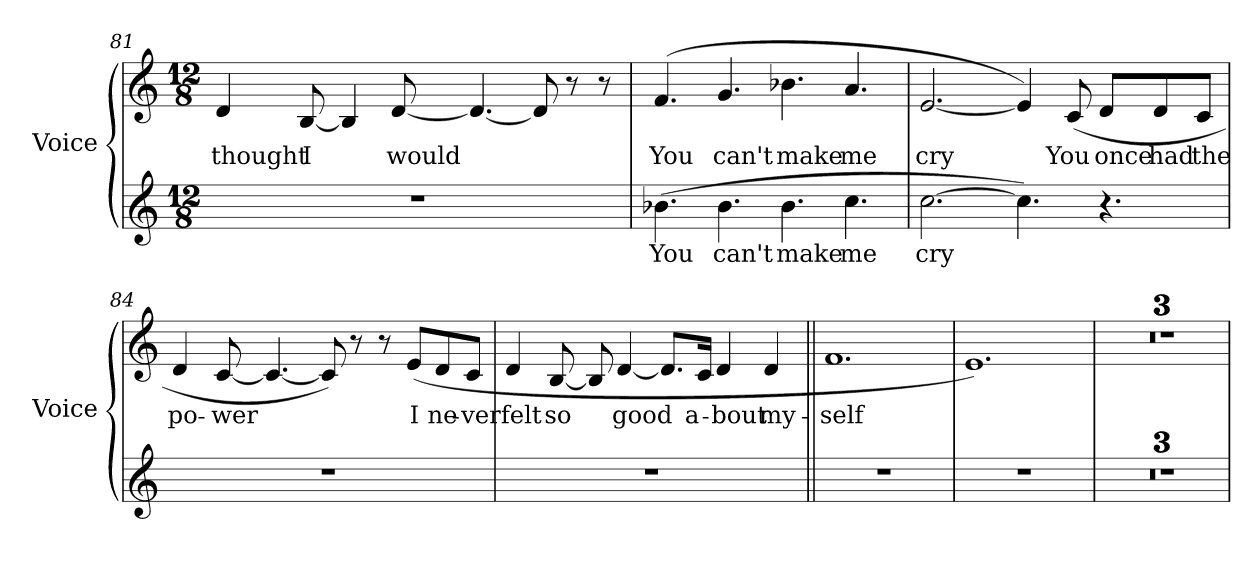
**kern	**text	**kern	**text
*part2	*part2	*part1	*part1
*staff2	*staff2	*staff1	*staff1
*I"Voice	*	*I"Voice	*
*I'Voice	*	*I'Voice	*
*clefG2	*	*clefG2	*
*k[]	*	*k[]	*
*C:	*	*C:	*
*M12/8	*	*M12/8	*
=81	=81	=81	=81
!LO:N:vis=1	!	!	!
!	!	!	!LO:LY:b:color=#000000
1.r	.	4di/	thought
!	!	!	!LO:LY:b:color=#000000
.	.	[8Bi/	I
.	.	4Bi/]	.
!	!	!	!LO:LY:b:color=#000000
.	.	[8di/	would
.	.	4.di/_	.
.	.	8di/]	.
.	.	8r	.
.	.	8r	.
!!LO:LB:g=z
=82	=82	=82	=82
!	!LO:LY:b:color=#000000	!	!
!	!	!	!LO:LY:b:color=#000000
(4.b-Xi\	You	(4.fi/	You
!	!LO:LY:b:color=#000000	!	!
!	!	!	!LO:LY:b:color=#000000
4.b-i\	can't	4.gi/	can't
!	!LO:LY:b:color=#000000	!	!
!	!	!	!LO:LY:b:color=#000000
4.b-i\	make	4.b-Xi\	make
!	!LO:LY:b:color=#000000	!	!
!	!	!	!LO:LY:b:color=#000000
4.cci\	me	4.ai/	me
=83	=83	=83	=83
!	!LO:LY:b:color=#000000	!	!
!	!	!	!LO:LY:b:color=#000000
[2.cci\	cry	[2.ei/	cry
4.cci\])	.	4ei/])	.
!	!	!	!LO:LY:b:color=#000000
.	.	(8ci/	You
!	!	!	!LO:LY:b:color=#000000
4.r	.	8di/L	once
!	!	!	!LO:LY:b:color=#000000
.	.	8di/	had
!	!	!	!LO:LY:b:color=#000000
.	.	8ci/J	the
=84	=84	=84	=84
!LO:N:vis=1	!	!	!
!	!	!	!LO:LY:b:color=#000000
1.r	.	4di/	po-
!	!	!	!LO:LY:b:color=#000000
.	.	[8ci/	-wer
.	.	4.ci/_	.
.	.	8ci/])	.
.	.	8r	.
.	.	8r	.
!	!	!	!LO:LY:b:color=#000000
.	.	(8ei/L	I
!	!	!	!LO:LY:b:color=#000000
.	.	8di/	ne-
!	!	!	!LO:LY:b:color=#000000
.	.	8ci/J	-ver
!!LO:LB:g=z
=85	=85	=85	=85
!LO:N:vis=1	!	!	!
!	!	!	!LO:LY:b:color=#000000
1.r	.	4di/	felt
!	!	!	!LO:LY:b:color=#000000
.	.	[8Bi/	so
.	.	8Bi/]	.
!	!	!	!LO:LY:b:color=#000000
.	.	[4di/	good
.	.	8.di/L]	.
!	!	!	!LO:LY:b:color=#000000
.	.	16ci/Jk	a-
!	!	!	!LO:LY:b:color=#000000
.	.	4di/	-bout
!	!	!	!LO:LY:b:color=#000000
.	.	4di/	my-
=86||	=86||	=86||	=86||
!LO:N:vis=1	!	!	!
!	!	!	!LO:LY:b:color=#000000
1.r	.	1.fi	-self
=87	=87	=87	=87
!LO:N:vis=1	!	!	!
1.r	.	1.ei)	.
=88	=88	=88	=88
!LO:N:vis=1	!	!LO:N:vis=1	!
1.r	.	1.r	.
=89	=89	=89	=89
!LO:N:vis=1	!	!LO:N:vis=1	!
1.r	.	1.r	.
!!LO:PB:g=z
=90	=90	=90	=90
!LO:N:vis=1	!	!LO:N:vis=1	!
1.r	.	1.r	.
=	=	=	=
*-	*-	*-	*-
